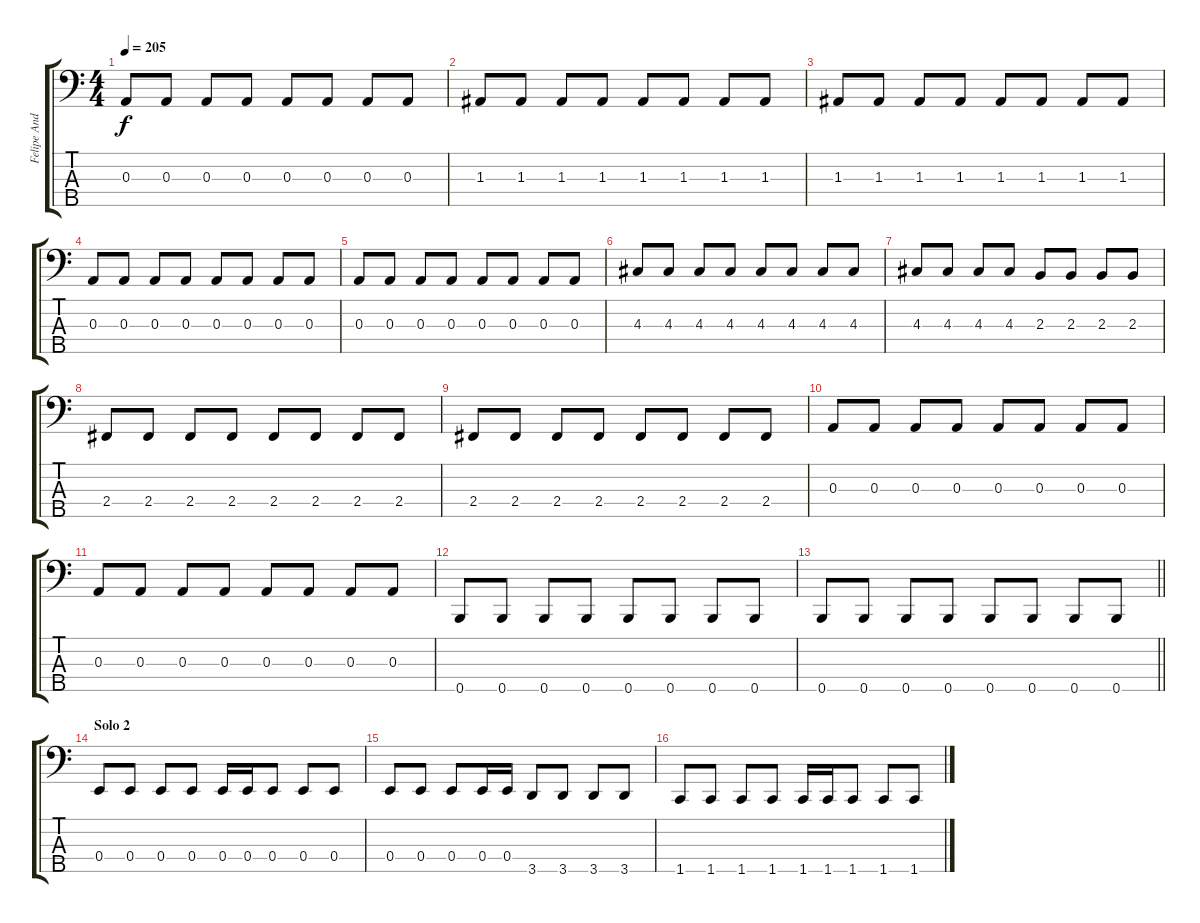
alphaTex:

\track ("Felipe Andreoli" "Felipe And") {instrument electricbassfinger}
\staff {score tabs}
\tuning (G2 D2 A1 E1 B0) {hide}
\ts (4 4)
\tempo 205
\clef f4
\ks c
0.3.8{dy f} 0.3.8 0.3.8 0.3.8 0.3.8 0.3.8 0.3.8 0.3.8 |
1.3.8 1.3.8 1.3.8 1.3.8 1.3.8 1.3.8 1.3.8 1.3.8 |
1.3.8 1.3.8 1.3.8 1.3.8 1.3.8 1.3.8 1.3.8 1.3.8 |
0.3.8 0.3.8 0.3.8 0.3.8 0.3.8 0.3.8 0.3.8 0.3.8 |
0.3.8 0.3.8 0.3.8 0.3.8 0.3.8 0.3.8 0.3.8 0.3.8 |
4.3.8 4.3.8 4.3.8 4.3.8 4.3.8 4.3.8 4.3.8 4.3.8 |
4.3.8 4.3.8 4.3.8 4.3.8 2.3.8 2.3.8 2.3.8 2.3.8 |
2.4.8 2.4.8 2.4.8 2.4.8 2.4.8 2.4.8 2.4.8 2.4.8 |
2.4.8 2.4.8 2.4.8 2.4.8 2.4.8 2.4.8 2.4.8 2.4.8 |
0.3.8 0.3.8 0.3.8 0.3.8 0.3.8 0.3.8 0.3.8 0.3.8 |
0.3.8 0.3.8 0.3.8 0.3.8 0.3.8 0.3.8 0.3.8 0.3.8 |
0.5.8 0.5.8 0.5.8 0.5.8 0.5.8 0.5.8 0.5.8 0.5.8 |
\barLineRight lightlight
0.5.8 0.5.8 0.5.8 0.5.8 0.5.8 0.5.8 0.5.8 0.5.8 |
\section ("" "Solo 2")
0.4.8 0.4.8 0.4.8 0.4.8 0.4.16 0.4.16 0.4.8 0.4.8 0.4.8 |
0.4.8 0.4.8 0.4.8 0.4.16 0.4.16 3.5.8 3.5.8 3.5.8 3.5.8 |
1.5.8 1.5.8 1.5.8 1.5.8 1.5.16 1.5.16 1.5.8 1.5.8 1.5.8
